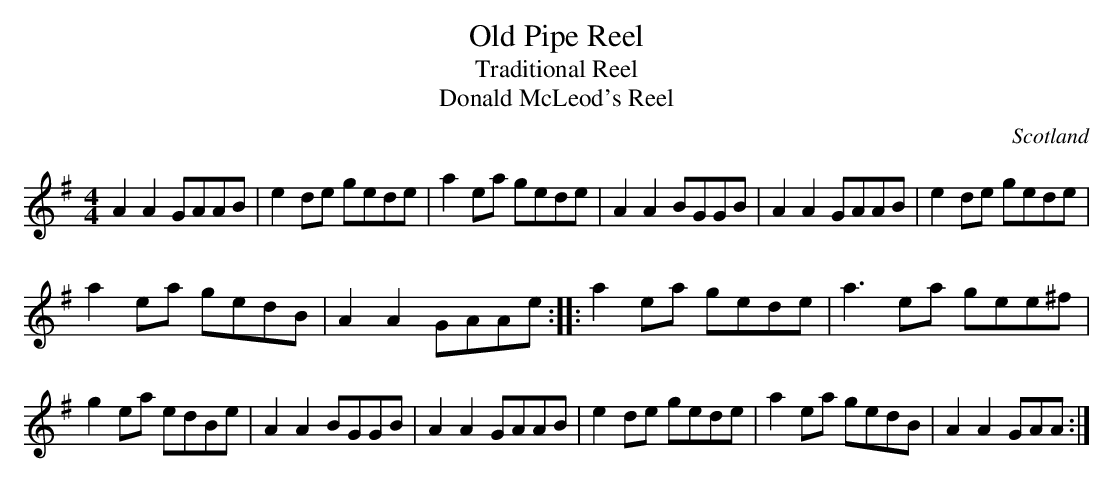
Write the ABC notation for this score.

X:1
T:Old Pipe Reel
T:Traditional Reel
T:Donald McLeod's Reel
O:Scotland
M:4/4
K:ADor
A2A2 GAAB| e2de gede| a2ea gede| A2A2 BGGB|\
A2A2 GAAB| e2de gede|
a2ea gedB| A2A2 GAAe::\
a2ea gede|a3ea gee^f|
g2ea edBe|A2A2 BGGB|\
A2A2 GAAB| e2de gede| a2ea gedB| A2A2 GAA:|
